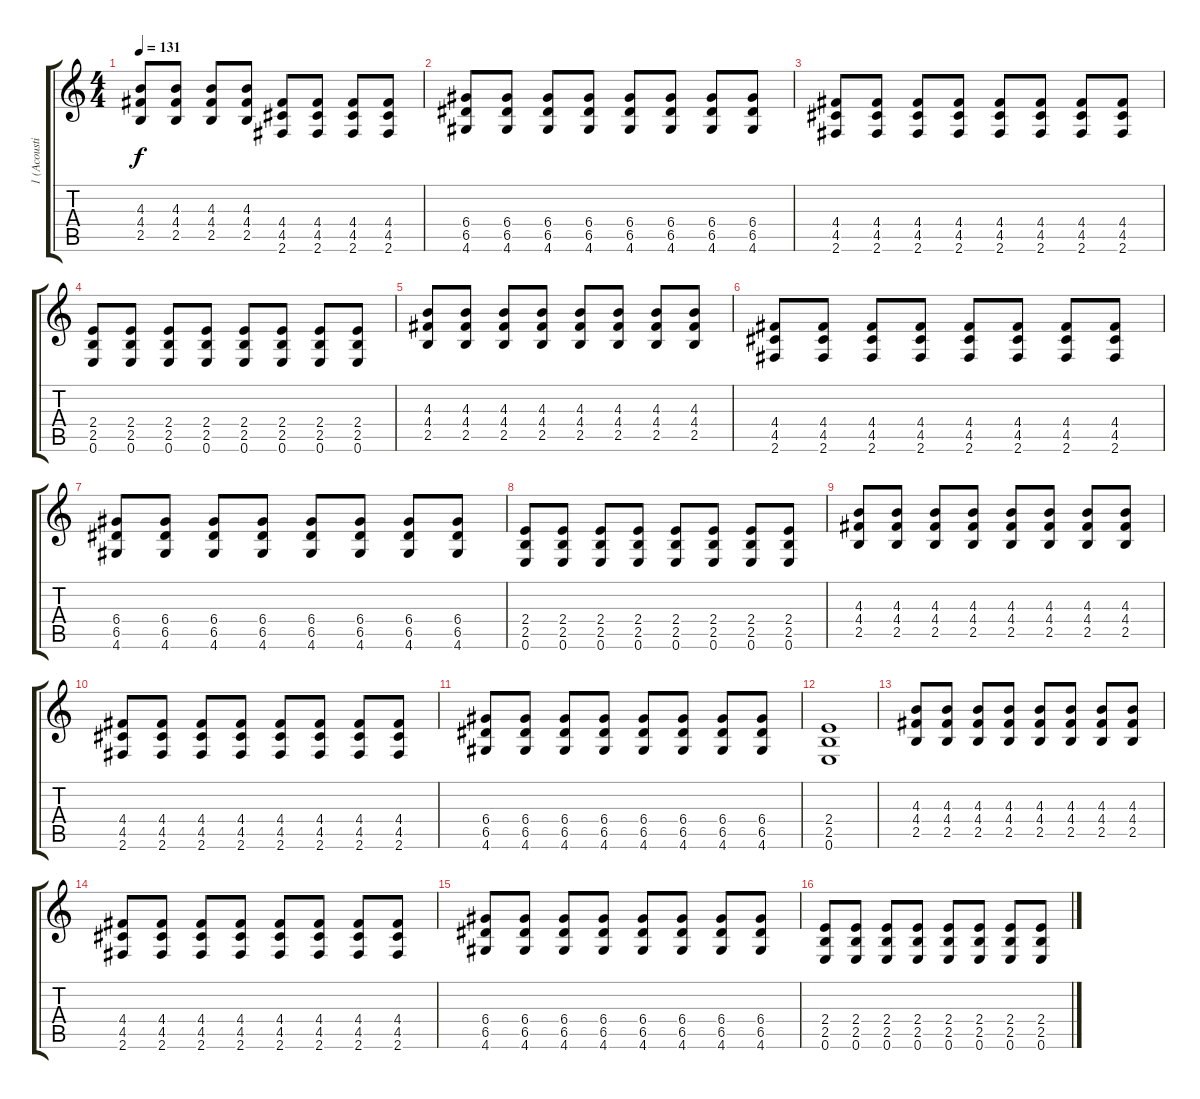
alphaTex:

\track ("1 (Acoustic)" "1 (Acousti") {instrument acousticguitarnylon}
\staff {score tabs}
\tuning (E4 B3 G3 D3 A2 E2) {hide}
\ts (4 4)
\tempo 131
\clef g2
\ks c
(4.3 4.4 2.5).8{dy f} (4.3 4.4 2.5).8 (4.3 4.4 2.5).8 (4.3 4.4 2.5).8 (4.4 4.5 2.6).8 (4.4 4.5 2.6).8 (4.4 4.5 2.6).8 (4.4 4.5 2.6).8 |
(6.4 6.5 4.6).8 (6.4 6.5 4.6).8 (6.4 6.5 4.6).8 (6.4 6.5 4.6).8 (6.4 6.5 4.6).8 (6.4 6.5 4.6).8 (6.4 6.5 4.6).8 (6.4 6.5 4.6).8 |
(4.4 4.5 2.6).8 (4.4 4.5 2.6).8 (4.4 4.5 2.6).8 (4.4 4.5 2.6).8 (4.4 4.5 2.6).8 (4.4 4.5 2.6).8 (4.4 4.5 2.6).8 (4.4 4.5 2.6).8 |
(2.4 2.5 0.6).8 (2.4 2.5 0.6).8 (2.4 2.5 0.6).8 (2.4 2.5 0.6).8 (2.4 2.5 0.6).8 (2.4 2.5 0.6).8 (2.4 2.5 0.6).8 (2.4 2.5 0.6).8 |
(4.3 4.4 2.5).8{volume 10} (4.3 4.4 2.5).8 (4.3 4.4 2.5).8 (4.3 4.4 2.5).8 (4.3 4.4 2.5).8 (4.3 4.4 2.5).8 (4.3 4.4 2.5).8 (4.3 4.4 2.5).8 |
(4.4 4.5 2.6).8 (4.4 4.5 2.6).8 (4.4 4.5 2.6).8 (4.4 4.5 2.6).8 (4.4 4.5 2.6).8 (4.4 4.5 2.6).8 (4.4 4.5 2.6).8 (4.4 4.5 2.6).8 |
(6.4 6.5 4.6).8 (6.4 6.5 4.6).8 (6.4 6.5 4.6).8 (6.4 6.5 4.6).8 (6.4 6.5 4.6).8 (6.4 6.5 4.6).8 (6.4 6.5 4.6).8 (6.4 6.5 4.6).8 |
(2.4 2.5 0.6).8 (2.4 2.5 0.6).8 (2.4 2.5 0.6).8 (2.4 2.5 0.6).8 (2.4 2.5 0.6).8 (2.4 2.5 0.6).8 (2.4 2.5 0.6).8 (2.4 2.5 0.6).8 |
(4.3 4.4 2.5).8 (4.3 4.4 2.5).8 (4.3 4.4 2.5).8 (4.3 4.4 2.5).8 (4.3 4.4 2.5).8 (4.3 4.4 2.5).8 (4.3 4.4 2.5).8 (4.3 4.4 2.5).8 |
(4.4 4.5 2.6).8 (4.4 4.5 2.6).8 (4.4 4.5 2.6).8 (4.4 4.5 2.6).8 (4.4 4.5 2.6).8 (4.4 4.5 2.6).8 (4.4 4.5 2.6).8 (4.4 4.5 2.6).8 |
(6.4 6.5 4.6).8 (6.4 6.5 4.6).8 (6.4 6.5 4.6).8 (6.4 6.5 4.6).8 (6.4 6.5 4.6).8 (6.4 6.5 4.6).8 (6.4 6.5 4.6).8 (6.4 6.5 4.6).8 |
(2.4 2.5 0.6).1{volume 3} |
(4.3 4.4 2.5).8 (4.3 4.4 2.5).8 (4.3 4.4 2.5).8 (4.3 4.4 2.5).8 (4.3 4.4 2.5).8 (4.3 4.4 2.5).8 (4.3 4.4 2.5).8 (4.3 4.4 2.5).8 |
(4.4 4.5 2.6).8 (4.4 4.5 2.6).8 (4.4 4.5 2.6).8 (4.4 4.5 2.6).8 (4.4 4.5 2.6).8 (4.4 4.5 2.6).8 (4.4 4.5 2.6).8 (4.4 4.5 2.6).8 |
(6.4 6.5 4.6).8 (6.4 6.5 4.6).8 (6.4 6.5 4.6).8 (6.4 6.5 4.6).8 (6.4 6.5 4.6).8 (6.4 6.5 4.6).8 (6.4 6.5 4.6).8 (6.4 6.5 4.6).8 |
(2.4 2.5 0.6).8 (2.4 2.5 0.6).8 (2.4 2.5 0.6).8 (2.4 2.5 0.6).8 (2.4 2.5 0.6).8 (2.4 2.5 0.6).8 (2.4 2.5 0.6).8 (2.4 2.5 0.6).8
